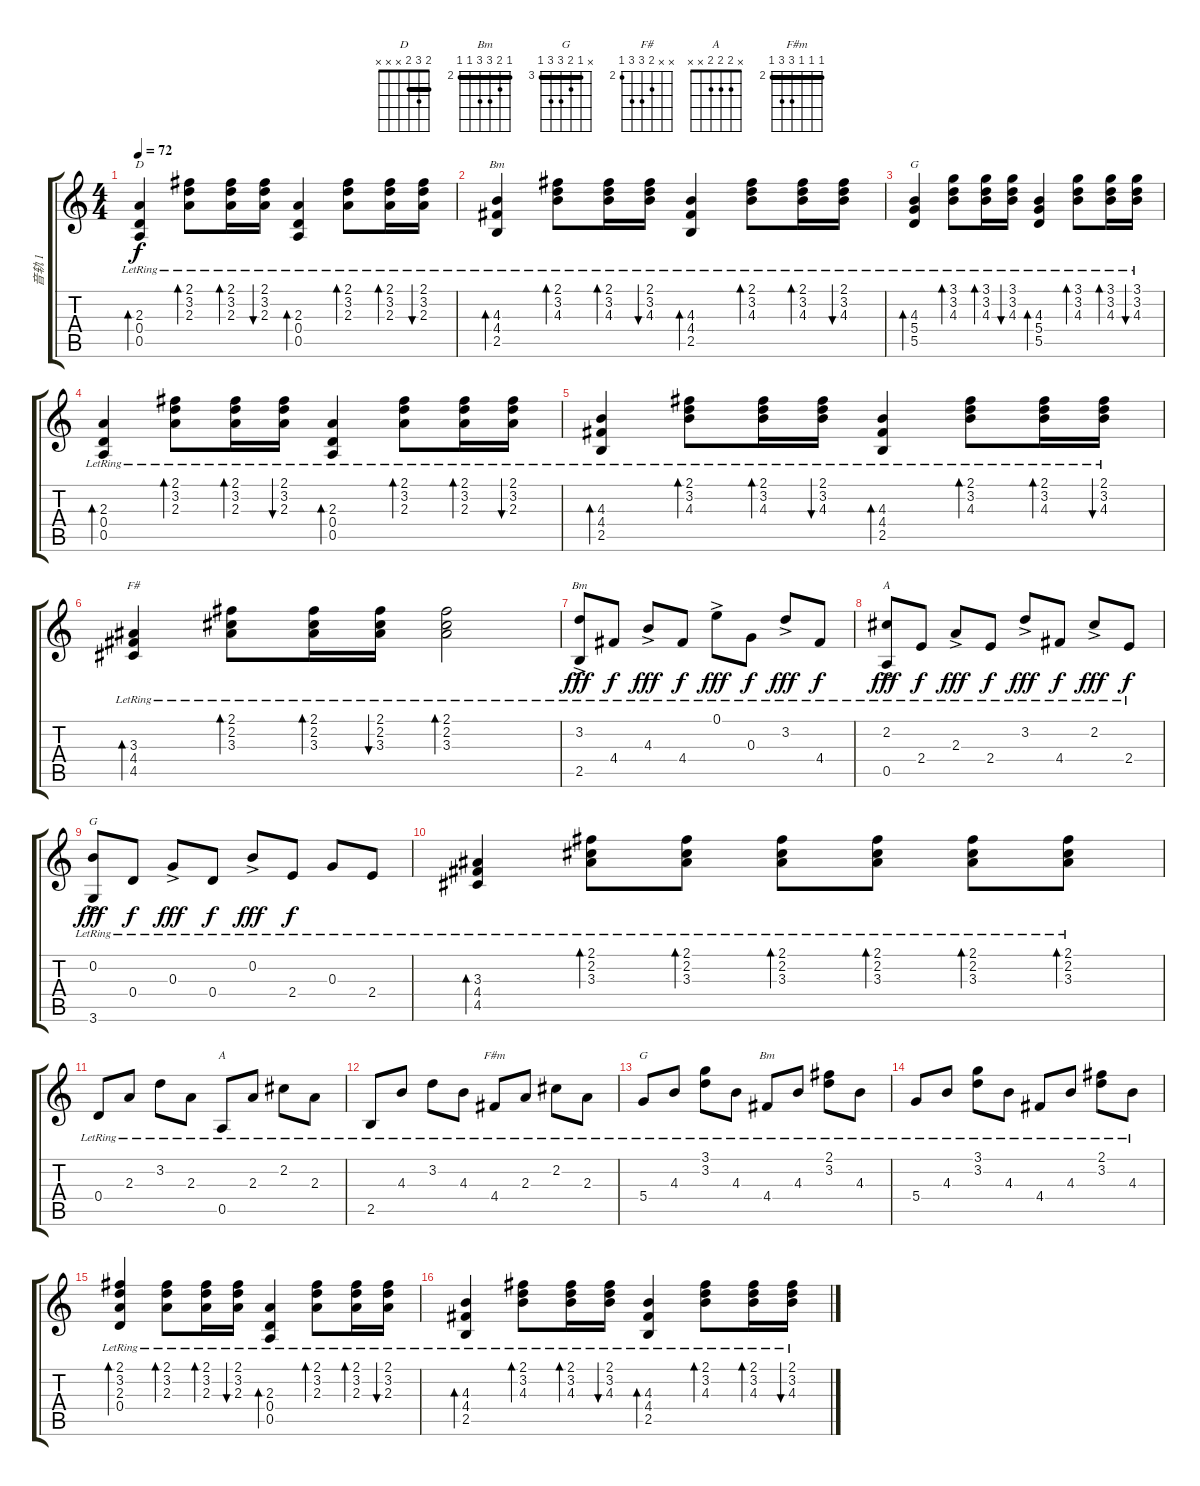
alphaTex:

\track ("音轨 1" "音轨 1") {instrument acousticguitarnylon}
\staff {score tabs}
\tuning (E4 B3 G3 D3 A2 E2) {hide}
\chord ("D" 2 3 2 x x x) {barre 2}
\chord ("Bm" x 3 4 4 x 2) {firstfret 2 barre 2}
\chord ("G" x x 4 5 5 3) {firstfret 3 barre 3}
\chord ("F#" x x 3 4 4 2) {firstfret 2 barre 2}
\chord ("Bm" x 3 4 4 2 x) {firstfret 2}
\chord ("A" x 2 2 x 0 x) {barre 2}
\chord ("G" 3 0 x x 2 3)
\chord ("A" x 2 2 2 x x)
\chord ("F#m" 2 2 2 4 4 2) {firstfret 2 barre 2}
\chord ("G" x 3 4 5 5 3) {firstfret 3 barre 3}
\chord ("Bm" 2 3 4 4 2 2) {firstfret 2 barre 2}
\ts (4 4)
\tempo 72
\clef g2
\ks c
(2.3{lr} 0.4{lr} 0.5{lr}).4{bd 60 ch "D" dy f} (2.1{lr} 3.2{lr} 2.3{lr}).8{bd 120} (2.1{lr} 3.2{lr} 2.3{lr}).16{bd 120} (2.1{lr} 3.2{lr} 2.3{lr}).16{bu 120} (2.3{lr} 0.4{lr} 0.5{lr}).4{bd 120} (2.1{lr} 3.2{lr} 2.3{lr}).8{bd 120} (2.1{lr} 3.2{lr} 2.3{lr}).16{bd 120} (2.1{lr} 3.2{lr} 2.3{lr}).16{bu 120} |
(4.3{lr} 4.4{lr} 2.5{lr}).4{bd 60 ch "Bm"} (2.1{lr} 3.2{lr} 4.3{lr}).8{bd 60} (2.1{lr} 3.2{lr} 4.3{lr}).16{bd 60} (2.1{lr} 3.2{lr} 4.3{lr}).16{bu 60} (4.3{lr} 4.4{lr} 2.5{lr}).4{bd 60} (2.1{lr} 3.2{lr} 4.3{lr}).8{bd 60} (2.1{lr} 3.2{lr} 4.3{lr}).16{bd 60} (2.1{lr} 3.2{lr} 4.3{lr}).16{bu 60} |
(4.3{lr} 5.4{lr} 5.5{lr}).4{bd 60 ch "G"} (3.1{lr} 3.2{lr} 4.3{lr}).8{bd 60} (3.1{lr} 3.2{lr} 4.3{lr}).16{bd 60} (3.1{lr} 3.2{lr} 4.3{lr}).16{bu 60} (4.3{lr} 5.4{lr} 5.5{lr}).4{bd 60} (3.1{lr} 3.2{lr} 4.3{lr}).8{bd 60} (3.1{lr} 3.2{lr} 4.3{lr}).16{bd 60} (3.1{lr} 3.2{lr} 4.3{lr}).16{bu 60} |
(2.3{lr} 0.4{lr} 0.5{lr}).4{bd 60} (2.1{lr} 3.2{lr} 2.3{lr}).8{bd 120} (2.1{lr} 3.2{lr} 2.3{lr}).16{bd 120} (2.1{lr} 3.2{lr} 2.3{lr}).16{bu 120} (2.3{lr} 0.4{lr} 0.5{lr}).4{bd 120} (2.1{lr} 3.2{lr} 2.3{lr}).8{bd 120} (2.1{lr} 3.2{lr} 2.3{lr}).16{bd 120} (2.1{lr} 3.2{lr} 2.3{lr}).16{bu 120} |
(4.3{lr} 4.4{lr} 2.5{lr}).4{bd 60} (2.1{lr} 3.2{lr} 4.3{lr}).8{bd 60} (2.1{lr} 3.2{lr} 4.3{lr}).16{bd 60} (2.1{lr} 3.2{lr} 4.3{lr}).16{bu 60} (4.3{lr} 4.4{lr} 2.5{lr}).4{bd 60} (2.1{lr} 3.2{lr} 4.3{lr}).8{bd 60} (2.1{lr} 3.2{lr} 4.3{lr}).16{bd 60} (2.1{lr} 3.2{lr} 4.3{lr}).16{bu 60} |
(3.3{lr} 4.4{lr} 4.5{lr}).4{bd 60 ch "F#"} (2.1{lr} 2.2{lr} 3.3{lr}).8{bd 60} (2.1{lr} 2.2{lr} 3.3{lr}).16{bd 60} (2.1{lr} 2.2{lr} 3.3{lr}).16{bu 60} (2.1{lr} 2.2{lr} 3.3{lr}).2{bd 60} |
(3.2{ac lr} 2.5{lr}).8{ch "Bm" dy fff} 4.4{lr}.8{dy f} 4.3{ac lr}.8{dy fff} 4.4{lr}.8{dy f} 0.1{ac lr}.8{dy fff} 0.3{lr}.8{dy f} 3.2{ac lr}.8{dy fff} 4.4{lr}.8{dy f} |
(2.2{ac lr} 0.5{lr}).8{ch "A" dy fff} 2.4{lr}.8{dy f} 2.3{ac lr}.8{dy fff} 2.4{lr}.8{dy f} 3.2{ac lr}.8{dy fff} 4.4{lr}.8{dy f} 2.2{ac lr}.8{dy fff} 2.4{lr}.8{dy f} |
(0.2{ac lr} 3.6{lr}).8{ch "G" dy fff} 0.4{lr}.8{dy f} 0.3{ac lr}.8{dy fff} 0.4{lr}.8{dy f} 0.2{ac lr}.8{dy fff} 2.4{lr}.8{dy f} 0.3{lr}.8 2.4{lr}.8 |
(3.3{lr} 4.4{lr} 4.5{lr}).4{bd 60} (2.1{lr} 2.2{lr} 3.3{lr}).8{bd 60} (2.1{lr} 2.2{lr} 3.3{lr}).8{bd 60} (2.1{lr} 2.2{lr} 3.3{lr}).8{bd 60} (2.1{lr} 2.2{lr} 3.3{lr}).8{bd 60} (2.1{lr} 2.2{lr} 3.3{lr}).8{bd 60} (2.1{lr} 2.2{lr} 3.3{lr}).8{bd 60} |
0.4{lr}.8 2.3{lr}.8 3.2{lr}.8 2.3{lr}.8 0.5{lr}.8{ch "A"} 2.3{lr}.8 2.2{lr}.8 2.3{lr}.8 |
2.5{lr}.8 4.3{lr}.8 3.2{lr}.8 4.3{lr}.8 4.4{lr}.8{ch "F#m"} 2.3{lr}.8 2.2{lr}.8 2.3{lr}.8 |
5.4{lr}.8{ch "G"} 4.3{lr}.8 (3.1{lr} 3.2{lr}).8 4.3{lr}.8 4.4{lr}.8{ch "Bm"} 4.3{lr}.8 (2.1{lr} 3.2{lr}).8 4.3{lr}.8 |
5.4{lr}.8 4.3{lr}.8 (3.1{lr} 3.2{lr}).8 4.3{lr}.8 4.4{lr}.8 4.3{lr}.8 (2.1{lr} 3.2{lr}).8 4.3{lr}.8 |
(2.1{lr} 3.2{lr} 2.3{lr} 0.4{lr}).4{bd 120} (2.1{lr} 3.2{lr} 2.3{lr}).8{bd 120} (2.1{lr} 3.2{lr} 2.3{lr}).16{bd 120} (2.1{lr} 3.2{lr} 2.3{lr}).16{bu 120} (2.3{lr} 0.4{lr} 0.5{lr}).4{bd 120} (2.1{lr} 3.2{lr} 2.3{lr}).8{bd 120} (2.1{lr} 3.2{lr} 2.3{lr}).16{bd 120} (2.1{lr} 3.2{lr} 2.3{lr}).16{bu 120} |
(4.3{lr} 4.4{lr} 2.5{lr}).4{bd 60} (2.1{lr} 3.2{lr} 4.3{lr}).8{bd 60} (2.1{lr} 3.2{lr} 4.3{lr}).16{bd 60} (2.1{lr} 3.2{lr} 4.3{lr}).16{bu 60} (4.3{lr} 4.4{lr} 2.5{lr}).4{bd 60} (2.1{lr} 3.2{lr} 4.3{lr}).8{bd 60} (2.1{lr} 3.2{lr} 4.3{lr}).16{bd 60} (2.1{lr} 3.2{lr} 4.3{lr}).16{bu 60}
